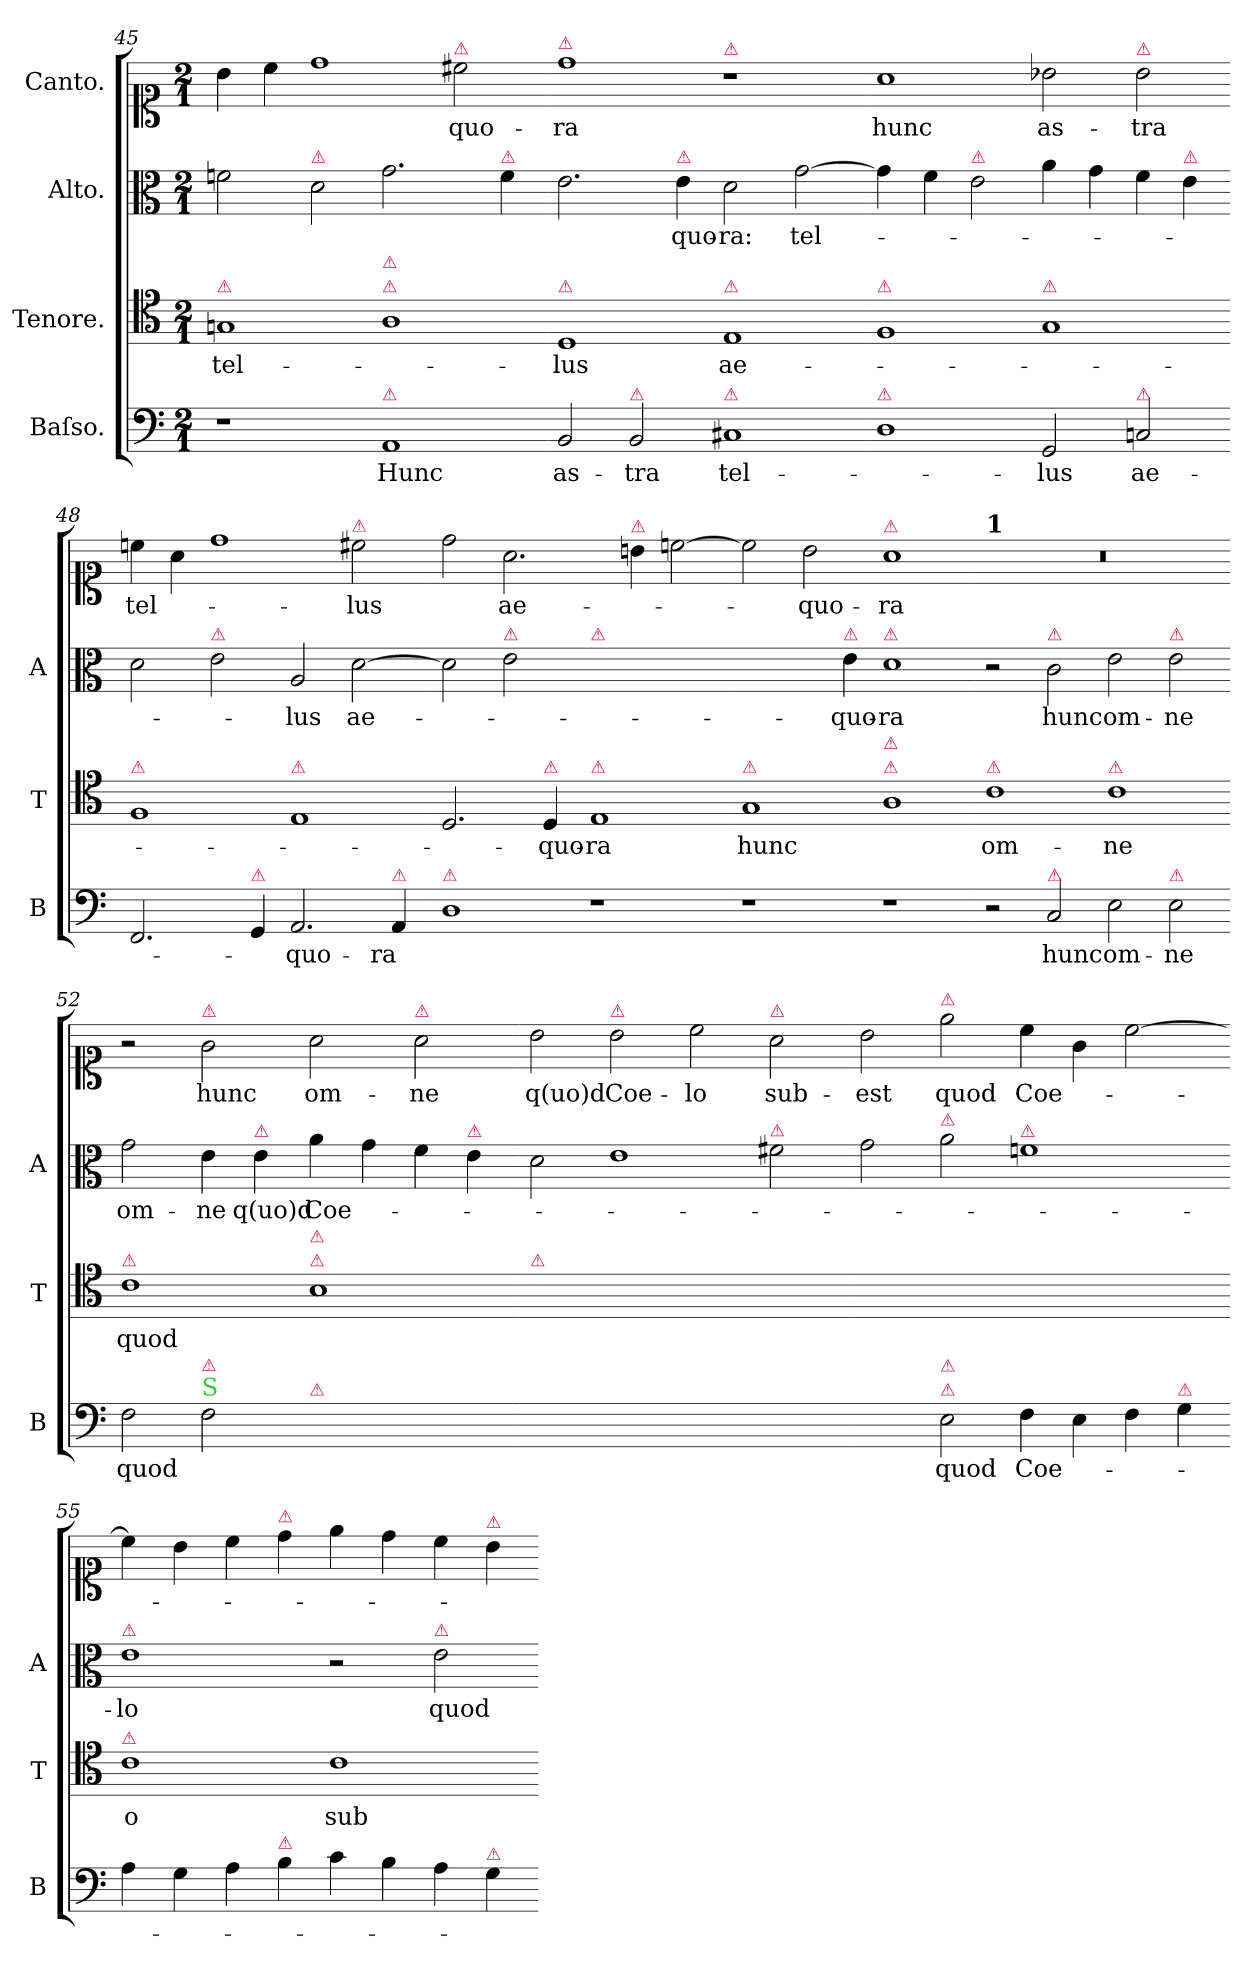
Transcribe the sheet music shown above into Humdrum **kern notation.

**kern	**text	**kern	**text	**kern	**text	**kern	**text
*part4	*part4	*part3	*part3	*part2	*part2	*part1	*part1
*staff4	*staff4	*staff3	*staff3	*staff2	*staff2	*staff1	*staff1
*I"Baſso.	*	*I"Tenore.	*	*I"Alto.	*	*I"Canto.	*
*I'B	*	*I'T	*	*I'A	*	*	*
*clefF4	*	*clefC4	*	*clefC3	*	*clefC1	*
*k[]	*	*k[]	*	*k[]	*	*k[]	*
*M2/1	*	*M2/1	*	*M2/1	*	*M2/1	*
=45	=45	=45	=45	=45	=45	=45	=45
!	!	!LO:TX:a:color=crimson:t=⚠	!	!	!	!	!
1r	.	1Gn	tel-	2fn\	.	4b\	.
.	.	.	.	.	.	4cc\	.
!	!	!	!	!LO:TX:a:color=crimson:t=⚠	!	!	!
.	.	.	.	2d\	.	1dd	.
!	!	!LO:TX:a:color=crimson:t=⚠	!	!	!	!	!
!	!	!LO:TX:a:color=crimson:t=⚠	!	!	!	!	!
!LO:TX:a:color=crimson:t=⚠	!	!	!	!	!	!	!
1AA	Hunc	1A	.	2.g\	.	.	.
!	!	!	!	!	!	!LO:TX:a:color=crimson:t=⚠	!
.	.	.	.	.	.	2cc#X\	-quo-
!	!	!	!	!LO:TX:a:color=crimson:t=⚠	!	!	!
.	.	.	.	4f\	.	.	.
=46-	=46-	=46-	=46-	=46-	=46-	=46-	=46-
!	!	!	!	!	!	!LO:TX:a:color=crimson:t=⚠	!
!	!	!LO:TX:a:color=crimson:t=⚠	!	!	!	!	!
2BB/	as-	1D	-lus	2.e\	.	1dd	-ra
!LO:TX:a:color=crimson:t=⚠	!	!	!	!	!	!	!
2BB/	-tra	.	.	.	.	.	.
!	!	!	!	!LO:TX:a:color=crimson:t=⚠	!	!	!
.	.	.	.	4e\	-quo-	.	.
!	!	!	!	!	!	!LO:TX:a:color=crimson:t=⚠	!
!	!	!LO:TX:a:color=crimson:t=⚠	!	!	!	!	!
!LO:TX:a:color=crimson:t=⚠	!	!	!	!	!	!	!
1C#X	tel-	1E	ae-	2d\	-ra:	1r	.
.	.	.	.	[2g\	tel-	.	.
=47-	=47-	=47-	=47-	=47-	=47-	=47-	=47-
!	!	!LO:TX:a:color=crimson:t=⚠	!	!	!	!	!
!LO:TX:a:color=crimson:t=⚠	!	!	!	!	!	!	!
1D	.	1F	.	4g\]	.	1a	hunc
.	.	.	.	4f\	.	.	.
!	!	!	!	!LO:TX:a:color=crimson:t=⚠	!	!	!
.	.	.	.	2e\	.	.	.
!	!	!LO:TX:a:color=crimson:t=⚠	!	!	!	!	!
2GG/	-lus	1G	.	4a\	.	2b-X\	as-
.	.	.	.	4g\	.	.	.
!	!	!	!	!	!	!LO:TX:a:color=crimson:t=⚠	!
!LO:TX:a:color=crimson:t=⚠	!	!	!	!	!	!	!
2Cn/	ae-	.	.	4f\	.	2b-\	-tra
!	!	!	!	!LO:TX:a:color=crimson:t=⚠	!	!	!
.	.	.	.	4e\	.	.	.
=48-	=48-	=48-	=48-	=48-	=48-	=48-	=48-
!	!	!LO:TX:a:color=crimson:t=⚠	!	!	!	!	!
2.FF/	.	1F	.	2d\	.	4ccn\	tel-
.	.	.	.	.	.	4a\	.
!	!	!	!	!LO:TX:a:color=crimson:t=⚠	!	!	!
.	.	.	.	2e\	.	1dd	.
!LO:TX:a:color=crimson:t=⚠	!	!	!	!	!	!	!
4GG/	.	.	.	.	.	.	.
!	!	!LO:TX:a:color=crimson:t=⚠	!	!	!	!	!
2.AA/	-quo-	1E	.	2A/	-lus	.	.
!	!	!	!	!	!	!LO:TX:a:color=crimson:t=⚠	!
.	.	.	.	[2d\	ae-	2cc#X\	-lus
!LO:TX:a:color=crimson:t=⚠	!	!	!	!	!	!	!
4AA/	-ra	.	.	.	.	.	.
=49-	=49-	=49-	=49-	=49-	=49-	=49-	=49-
!LO:TX:a:color=crimson:t=⚠	!	!	!	!	!	!	!
1D	.	2.D/	.	2d\]	.	2dd\	.
!	!	!	!	!LO:TX:a:color=crimson:t=⚠	!	!	!
.	.	.	.	2e\	.	2.a\	ae-
!	!	!LO:TX:a:color=crimson:t=⚠	!	!	!	!	!
.	.	4D/	-quo-	.	.	.	.
!	!	!	!	!LO:TX:a:color=crimson:t=⚠	!	!	!
!	!	!LO:TX:a:color=crimson:t=⚠	!	!	!	!	!
1r	.	1E	-ra	1ryy	.	.	.
!	!	!	!	!	!	!LO:TX:a:color=crimson:t=⚠	!
.	.	.	.	.	.	4bn\	.
.	.	.	.	.	.	[2ccn\	.
=50-	=50-	=50-	=50-	=50-	=50-	=50-	=50-
!	!	!LO:TX:a:color=crimson:t=⚠	!	!	!	!	!
1r	.	1G	hunc	2ryy	.	2cc\]	.
.	.	.	.	4ryy	.	2b\	-quo-
!	!	!	!	!LO:TX:a:color=crimson:t=⚠	!	!	!
.	.	.	.	4e\	-quo-	.	.
!	!	!	!	!	!	!LO:TX:a:color=crimson:t=⚠	!
!	!	!	!	!LO:TX:a:color=crimson:t=⚠	!	!	!
!	!	!LO:TX:a:color=crimson:t=⚠	!	!	!	!	!
!	!	!LO:TX:a:color=crimson:t=⚠	!	!	!	!	!
1r	.	1A	.	1d	-ra	1a	-ra
=51-	=51-	=51-	=51-	=51-	=51-	=51-	=51-
!	!	!	!	!	!	!LO:TX:a:B:t=1	!
!	!	!LO:TX:a:color=crimson:t=⚠	!	!	!	!	!
2r	.	1c	om-	2r	.	0r	.
!	!	!	!	!LO:TX:a:color=crimson:t=⚠	!	!	!
!LO:TX:a:color=crimson:t=⚠	!	!	!	!	!	!	!
2C/	hunc	.	.	2c\	hunc	.	.
!	!	!LO:TX:a:color=crimson:t=⚠	!	!	!	!	!
2E\	om-	1c	-ne	2e\	om-	.	.
!	!	!	!	!LO:TX:a:color=crimson:t=⚠	!	!	!
!LO:TX:a:color=crimson:t=⚠	!	!	!	!	!	!	!
2E\	-ne	.	.	2e\	-ne	.	.
=52-	=52-	=52-	=52-	=52-	=52-	=52-	=52-
!	!	!LO:TX:a:color=crimson:t=⚠	!	!	!	!	!
2F\	quod	1c	quod	2g\	om-	2r	.
!	!	!	!	!	!	!LO:TX:a:color=crimson:t=⚠	!
!LO:TX:a:color=limegreen:t=S	!	!	!	!	!	!	!
!LO:TX:a:color=crimson:t=⚠	!	!	!	!	!	!	!
2F\	.	.	.	4e\	-ne	2g\	hunc
!	!	!	!	!LO:TX:a:color=crimson:t=⚠	!	!	!
.	.	.	.	4e\	q(uo)d	.	.
!	!	!LO:TX:a:color=crimson:t=⚠	!	!	!	!	!
!	!	!LO:TX:a:color=crimson:t=⚠	!	!	!	!	!
!LO:TX:a:color=crimson:t=⚠	!	!	!	!	!	!	!
1ryy	.	1B	.	4a\	Coe-	2a\	om-
.	.	.	.	4g\	.	.	.
!	!	!	!	!	!	!LO:TX:a:color=crimson:t=⚠	!
.	.	.	.	4f\	.	2a\	-ne
!	!	!	!	!LO:TX:a:color=crimson:t=⚠	!	!	!
.	.	.	.	4e\	.	.	.
=53-	=53-	=53-	=53-	=53-	=53-	=53-	=53-
!	!	!LO:TX:a:color=crimson:t=⚠	!	!	!	!	!
0ryy	.	0ryy	.	2d\	.	2b\	q(uo)d
!	!	!	!	!	!	!LO:TX:a:color=crimson:t=⚠	!
.	.	.	.	1e	.	2b\	Coe-
.	.	.	.	.	.	2cc\	-lo
!	!	!	!	!	!	!LO:TX:a:color=crimson:t=⚠	!
!	!	!	!	!LO:TX:a:color=crimson:t=⚠	!	!	!
.	.	.	.	2f#X\	.	2a\	sub-
=54-	=54-	=54-	=54-	=54-	=54-	=54-	=54-
2ryy	.	0ryy	.	2g\	.	2b\	-est
!	!	!	!	!	!	!LO:TX:a:color=crimson:t=⚠	!
!	!	!	!	!LO:TX:a:color=crimson:t=⚠	!	!	!
!LO:TX:a:color=crimson:t=⚠	!	!	!	!	!	!	!
!LO:TX:a:color=crimson:t=⚠	!	!	!	!	!	!	!
2E\	quod	.	.	2a\	.	2ee\	quod
!	!	!	!	!LO:TX:a:color=crimson:t=⚠	!	!	!
4F\	Coe-	.	.	1fn	.	4cc\	Coe-
4E\	.	.	.	.	.	4g\	.
4F\	.	.	.	.	.	[2cc\	.
!LO:TX:a:color=crimson:t=⚠	!	!	!	!	!	!	!
4G\	.	.	.	.	.	.	.
=55-	=55-	=55-	=55-	=55-	=55-	=55-	=55-
!	!	!	!	!LO:TX:a:color=crimson:t=⚠	!	!	!
!	!	!LO:TX:a:color=crimson:t=⚠	!	!	!	!	!
4A\	.	1c	o	1e	-lo	4cc\]	.
4G\	.	.	.	.	.	4b\	.
4A\	.	.	.	.	.	4cc\	.
!	!	!	!	!	!	!LO:TX:a:color=crimson:t=⚠	!
!LO:TX:a:color=crimson:t=⚠	!	!	!	!	!	!	!
4B\	.	.	.	.	.	4dd\	.
4c\	.	1c	sub-	2r	.	4ee\	.
4B\	.	.	.	.	.	4dd\	.
!	!	!	!	!LO:TX:a:color=crimson:t=⚠	!	!	!
4A\	.	.	.	2e\	quod	4cc\	.
!	!	!	!	!	!	!LO:TX:a:color=crimson:t=⚠	!
!LO:TX:a:color=crimson:t=⚠	!	!	!	!	!	!	!
4G\	.	.	.	.	.	4b\	.
=-	=-	=-	=-	=-	=-	=-	=-
*-	*-	*-	*-	*-	*-	*-	*-
